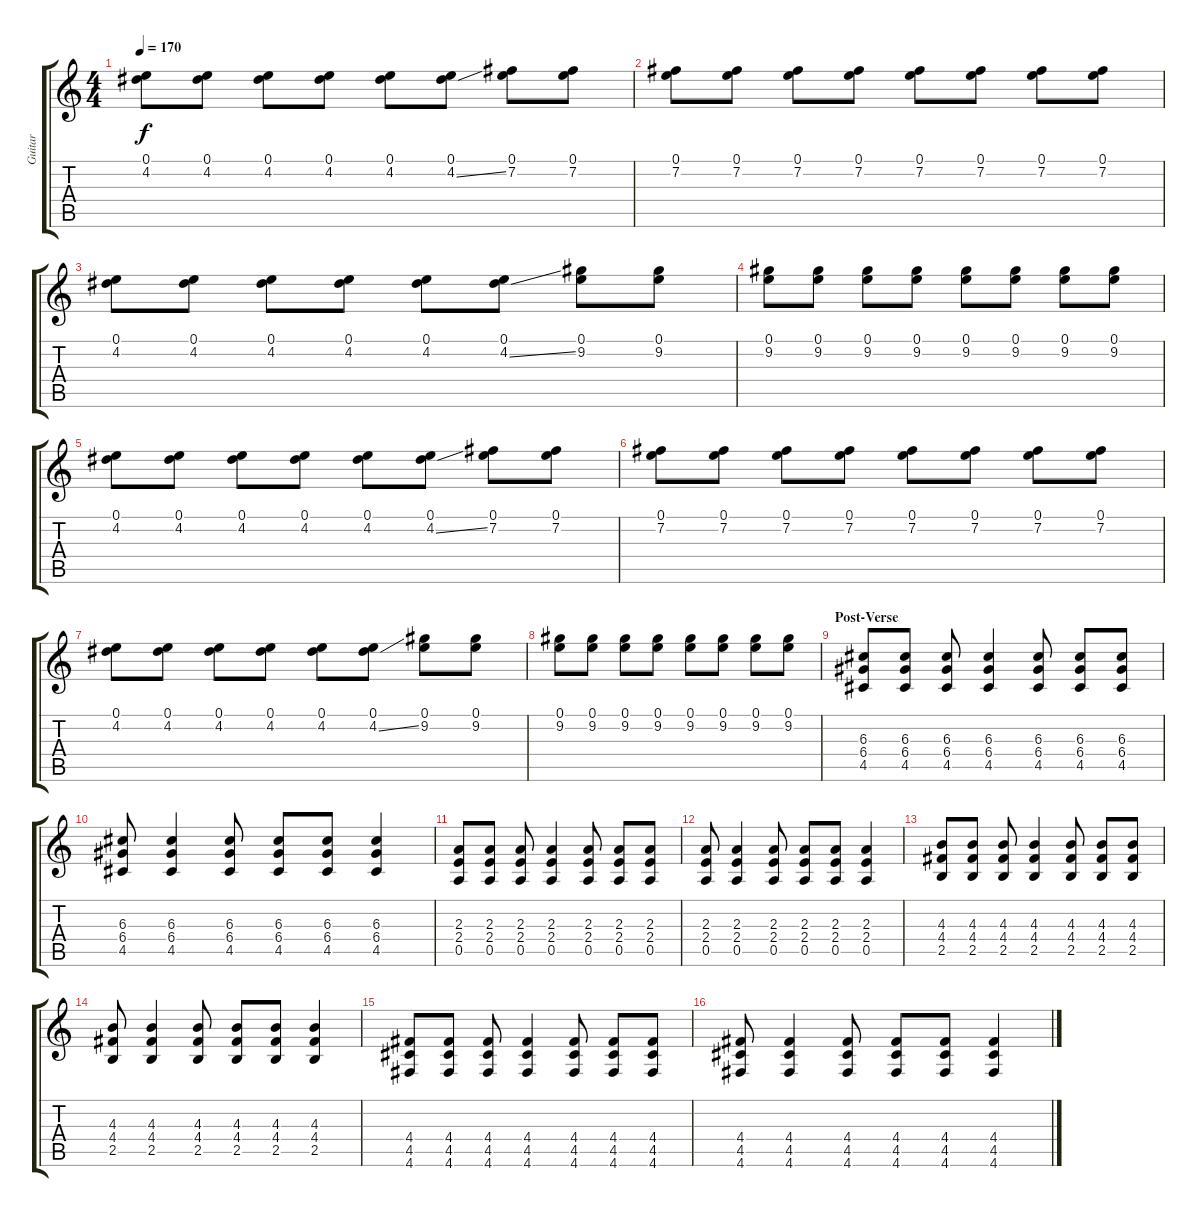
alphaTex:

\track ("Guitar" "Guitar") {instrument distortionguitar}
\staff {score tabs}
\tuning (E4 B3 G3 D3 A2 D2) {hide}
\ts (4 4)
\tempo 170
\clef g2
\ks c
(0.1 4.2).8{dy f} (0.1 4.2).8 (0.1 4.2).8 (0.1 4.2).8 (0.1 4.2).8 (0.1 4.2{ss}).8 (0.1 7.2).8 (0.1 7.2).8 |
(0.1 7.2).8 (0.1 7.2).8 (0.1 7.2).8 (0.1 7.2).8 (0.1 7.2).8 (0.1 7.2).8 (0.1 7.2).8 (0.1 7.2).8 |
(0.1 4.2).8 (0.1 4.2).8 (0.1 4.2).8 (0.1 4.2).8 (0.1 4.2).8 (0.1 4.2{ss}).8 (0.1 9.2).8 (0.1 9.2).8 |
(0.1 9.2).8 (0.1 9.2).8 (0.1 9.2).8 (0.1 9.2).8 (0.1 9.2).8 (0.1 9.2).8 (0.1 9.2).8 (0.1 9.2).8 |
(0.1 4.2).8 (0.1 4.2).8 (0.1 4.2).8 (0.1 4.2).8 (0.1 4.2).8 (0.1 4.2{ss}).8 (0.1 7.2).8 (0.1 7.2).8 |
(0.1 7.2).8 (0.1 7.2).8 (0.1 7.2).8 (0.1 7.2).8 (0.1 7.2).8 (0.1 7.2).8 (0.1 7.2).8 (0.1 7.2).8 |
(0.1 4.2).8 (0.1 4.2).8 (0.1 4.2).8 (0.1 4.2).8 (0.1 4.2).8 (0.1 4.2{ss}).8 (0.1 9.2).8 (0.1 9.2).8 |
(0.1 9.2).8 (0.1 9.2).8 (0.1 9.2).8 (0.1 9.2).8 (0.1 9.2).8 (0.1 9.2).8 (0.1 9.2).8 (0.1 9.2).8 |
\section ("" "Post-Verse")
(6.3 6.4 4.5).8 (6.3 6.4 4.5).8 (6.3 6.4 4.5).8 (6.3 6.4 4.5).4 (6.3 6.4 4.5).8 (6.3 6.4 4.5).8 (6.3 6.4 4.5).8 |
(6.3 6.4 4.5).8 (6.3 6.4 4.5).4 (6.3 6.4 4.5).8 (6.3 6.4 4.5).8 (6.3 6.4 4.5).8 (6.3 6.4 4.5).4 |
(2.3 2.4 0.5).8 (2.3 2.4 0.5).8 (2.3 2.4 0.5).8 (2.3 2.4 0.5).4 (2.3 2.4 0.5).8 (2.3 2.4 0.5).8 (2.3 2.4 0.5).8 |
(2.3 2.4 0.5).8 (2.3 2.4 0.5).4 (2.3 2.4 0.5).8 (2.3 2.4 0.5).8 (2.3 2.4 0.5).8 (2.3 2.4 0.5).4 |
(4.3 4.4 2.5).8 (4.3 4.4 2.5).8 (4.3 4.4 2.5).8 (4.3 4.4 2.5).4 (4.3 4.4 2.5).8 (4.3 4.4 2.5).8 (4.3 4.4 2.5).8 |
(4.3 4.4 2.5).8 (4.3 4.4 2.5).4 (4.3 4.4 2.5).8 (4.3 4.4 2.5).8 (4.3 4.4 2.5).8 (4.3 4.4 2.5).4 |
(4.4 4.5 4.6).8 (4.4 4.5 4.6).8 (4.4 4.5 4.6).8 (4.4 4.5 4.6).4 (4.4 4.5 4.6).8 (4.4 4.5 4.6).8 (4.4 4.5 4.6).8 |
(4.4 4.5 4.6).8 (4.4 4.5 4.6).4 (4.4 4.5 4.6).8 (4.4 4.5 4.6).8 (4.4 4.5 4.6).8 (4.4 4.5 4.6).4
